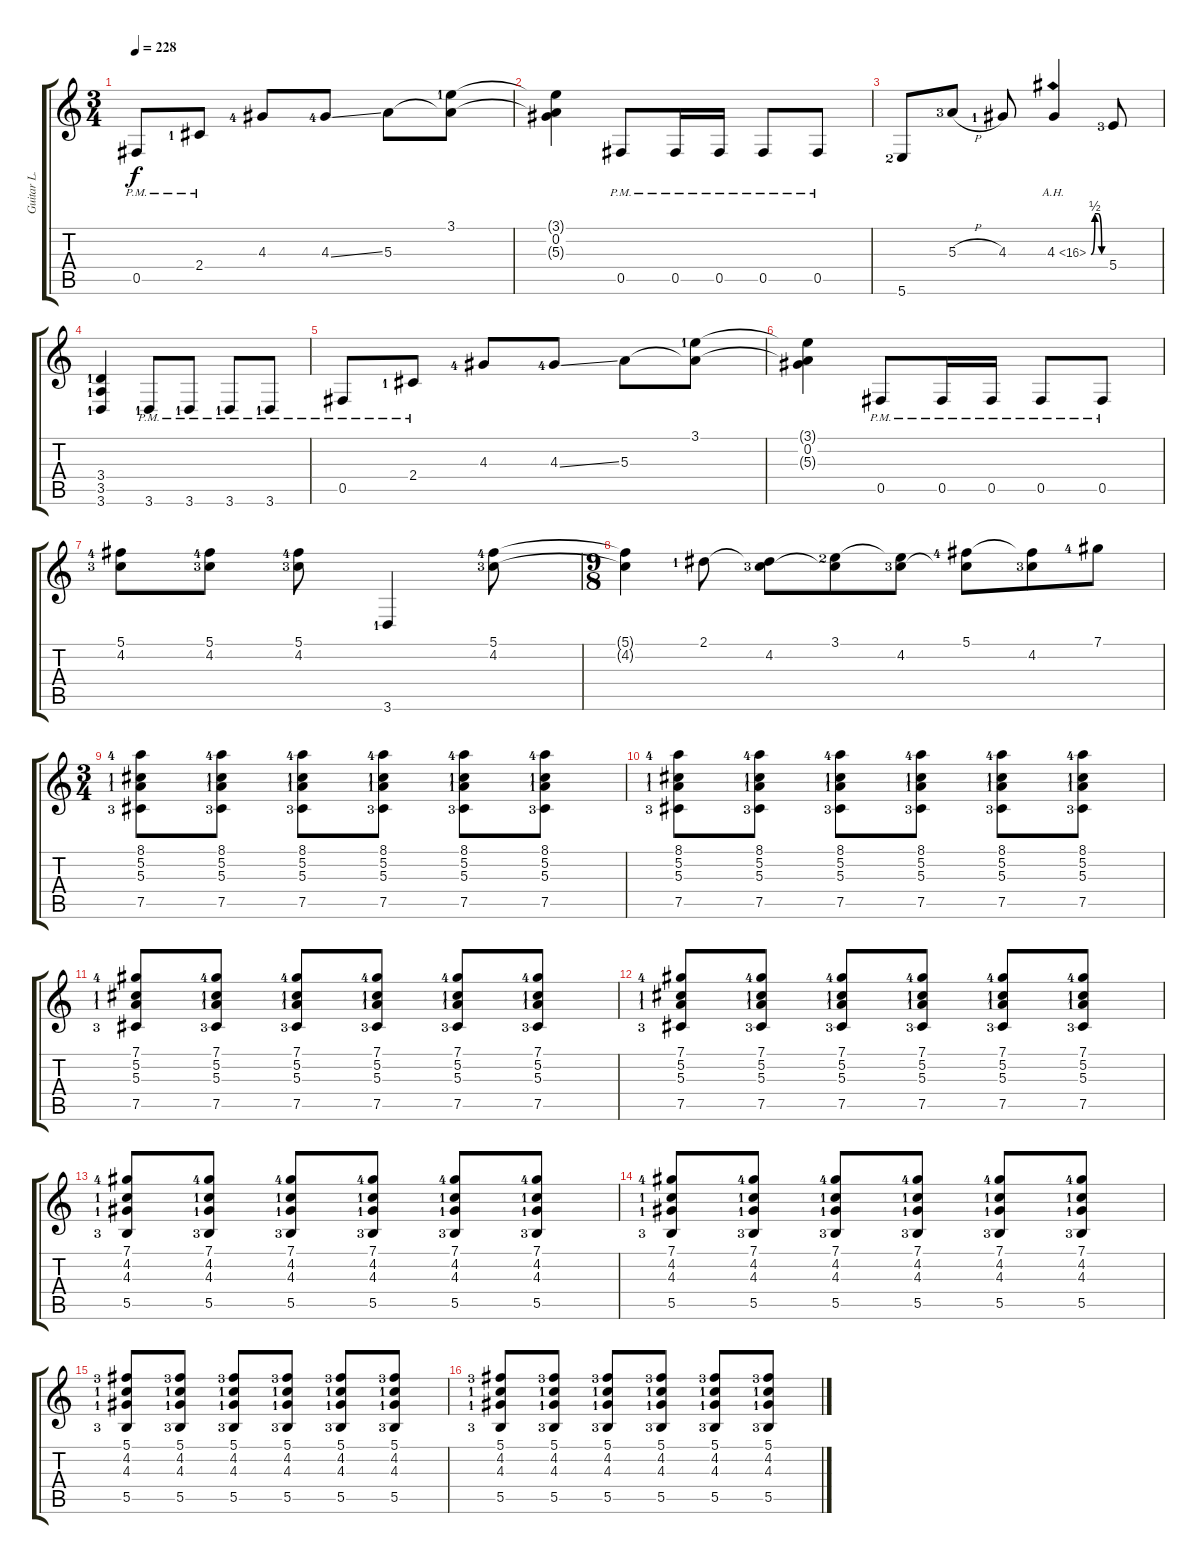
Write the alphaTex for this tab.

\track ("Guitar L." "Guitar L.") {instrument distortionguitar}
\staff {score tabs}
\tuning (Db4 Ab3 E3 B2 Gb2 B1) {hide}
\ts (3 4)
\tempo 228
\clef g2
\ks c
0.5{pm}.8{dy f} 2.4{pm lf 2}.8 4.3{lf 5}.8 4.3{ss lf 5}.8 5.3.8 (3.1{lf 2} 5.3{t}).8 |
(3.1{t} 0.2 5.3{t}).4 0.5{pm}.8 0.5{pm}.16 0.5{pm}.16 0.5{pm}.8 0.5{pm}.8 |
5.6{lf 3}.8 5.3{h lf 4}.8 4.3{lf 2}.8 4.3{be (custom 0 0 16 2 30 2 45 0 60 0) ah 12}.4 5.4{lf 4}.8 |
(3.4{lf 2} 3.5{lf 2} 3.6{lf 2}).4 3.6{pm lf 2}.8 3.6{pm lf 2}.8 3.6{pm lf 2}.8 3.6{pm lf 2}.8 |
0.5{pm}.8 2.4{pm lf 2}.8 4.3{lf 5}.8 4.3{ss lf 5}.8 5.3.8 (3.1{lf 2} 5.3{t}).8 |
(3.1{t} 0.2 5.3{t}).4 0.5{pm}.8 0.5{pm}.16 0.5{pm}.16 0.5{pm}.8 0.5{pm}.8 |
(5.1{lf 5} 4.2{lf 4}).8 (5.1{lf 5} 4.2{lf 4}).8 (5.1{lf 5} 4.2{lf 4}).8 3.6{lf 2}.4 (5.1{lf 5} 4.2{lf 4}).8 |
\ts (9 8)
(5.1{t} 4.2{t}).4 2.1{lf 2}.8 (2.1{t} 4.2{lf 4}).8 (3.1{lf 3} 4.2{t}).8 (3.1{t} 4.2{lf 4}).8 (5.1{lf 5} 4.2{t}).8 (5.1{t} 4.2{lf 4}).8 7.1{lf 5}.8 |
\ts (3 4)
(8.1{lf 5} 5.2{lf 2} 5.3{lf 2} 7.5{lf 4}).8 (8.1{lf 5} 5.2{lf 2} 5.3{lf 2} 7.5{lf 4}).8 (8.1{lf 5} 5.2{lf 2} 5.3{lf 2} 7.5{lf 4}).8 (8.1{lf 5} 5.2{lf 2} 5.3{lf 2} 7.5{lf 4}).8 (8.1{lf 5} 5.2{lf 2} 5.3{lf 2} 7.5{lf 4}).8 (8.1{lf 5} 5.2{lf 2} 5.3{lf 2} 7.5{lf 4}).8 |
(8.1{lf 5} 5.2{lf 2} 5.3{lf 2} 7.5{lf 4}).8 (8.1{lf 5} 5.2{lf 2} 5.3{lf 2} 7.5{lf 4}).8 (8.1{lf 5} 5.2{lf 2} 5.3{lf 2} 7.5{lf 4}).8 (8.1{lf 5} 5.2{lf 2} 5.3{lf 2} 7.5{lf 4}).8 (8.1{lf 5} 5.2{lf 2} 5.3{lf 2} 7.5{lf 4}).8 (8.1{lf 5} 5.2{lf 2} 5.3{lf 2} 7.5{lf 4}).8 |
(7.1{lf 5} 5.2{lf 2} 5.3{lf 2} 7.5{lf 4}).8 (7.1{lf 5} 5.2{lf 2} 5.3{lf 2} 7.5{lf 4}).8 (7.1{lf 5} 5.2{lf 2} 5.3{lf 2} 7.5{lf 4}).8 (7.1{lf 5} 5.2{lf 2} 5.3{lf 2} 7.5{lf 4}).8 (7.1{lf 5} 5.2{lf 2} 5.3{lf 2} 7.5{lf 4}).8 (7.1{lf 5} 5.2{lf 2} 5.3{lf 2} 7.5{lf 4}).8 |
(7.1{lf 5} 5.2{lf 2} 5.3{lf 2} 7.5{lf 4}).8 (7.1{lf 5} 5.2{lf 2} 5.3{lf 2} 7.5{lf 4}).8 (7.1{lf 5} 5.2{lf 2} 5.3{lf 2} 7.5{lf 4}).8 (7.1{lf 5} 5.2{lf 2} 5.3{lf 2} 7.5{lf 4}).8 (7.1{lf 5} 5.2{lf 2} 5.3{lf 2} 7.5{lf 4}).8 (7.1{lf 5} 5.2{lf 2} 5.3{lf 2} 7.5{lf 4}).8 |
(7.1{lf 5} 4.2{lf 2} 4.3{lf 2} 5.5{lf 4}).8 (7.1{lf 5} 4.2{lf 2} 4.3{lf 2} 5.5{lf 4}).8 (7.1{lf 5} 4.2{lf 2} 4.3{lf 2} 5.5{lf 4}).8 (7.1{lf 5} 4.2{lf 2} 4.3{lf 2} 5.5{lf 4}).8 (7.1{lf 5} 4.2{lf 2} 4.3{lf 2} 5.5{lf 4}).8 (7.1{lf 5} 4.2{lf 2} 4.3{lf 2} 5.5{lf 4}).8 |
(7.1{lf 5} 4.2{lf 2} 4.3{lf 2} 5.5{lf 4}).8 (7.1{lf 5} 4.2{lf 2} 4.3{lf 2} 5.5{lf 4}).8 (7.1{lf 5} 4.2{lf 2} 4.3{lf 2} 5.5{lf 4}).8 (7.1{lf 5} 4.2{lf 2} 4.3{lf 2} 5.5{lf 4}).8 (7.1{lf 5} 4.2{lf 2} 4.3{lf 2} 5.5{lf 4}).8 (7.1{lf 5} 4.2{lf 2} 4.3{lf 2} 5.5{lf 4}).8 |
(5.1{lf 4} 4.2{lf 2} 4.3{lf 2} 5.5{lf 4}).8 (5.1{lf 4} 4.2{lf 2} 4.3{lf 2} 5.5{lf 4}).8 (5.1{lf 4} 4.2{lf 2} 4.3{lf 2} 5.5{lf 4}).8 (5.1{lf 4} 4.2{lf 2} 4.3{lf 2} 5.5{lf 4}).8 (5.1{lf 4} 4.2{lf 2} 4.3{lf 2} 5.5{lf 4}).8 (5.1{lf 4} 4.2{lf 2} 4.3{lf 2} 5.5{lf 4}).8 |
(5.1{lf 4} 4.2{lf 2} 4.3{lf 2} 5.5{lf 4}).8 (5.1{lf 4} 4.2{lf 2} 4.3{lf 2} 5.5{lf 4}).8 (5.1{lf 4} 4.2{lf 2} 4.3{lf 2} 5.5{lf 4}).8 (5.1{lf 4} 4.2{lf 2} 4.3{lf 2} 5.5{lf 4}).8 (5.1{lf 4} 4.2{lf 2} 4.3{lf 2} 5.5{lf 4}).8 (5.1{lf 4} 4.2{lf 2} 4.3{lf 2} 5.5{lf 4}).8
